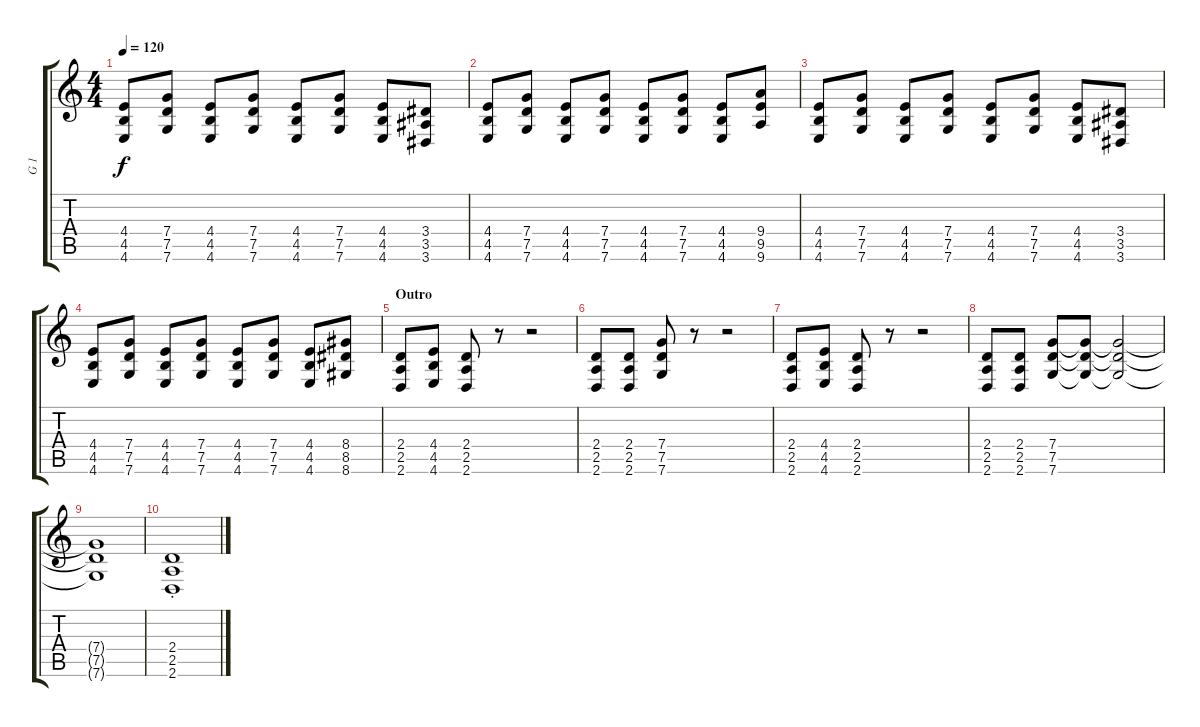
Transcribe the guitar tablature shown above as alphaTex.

\track ("G 1" "G 1") {instrument distortionguitar}
\staff {score tabs}
\tuning (D4 A3 F3 C3 G2 C2) {hide}
\ts (4 4)
\tempo 120
\clef g2
\ks c
(4.4 4.5 4.6).8{dy f} (7.4 7.5 7.6).8 (4.4 4.5 4.6).8 (7.4 7.5 7.6).8 (4.4 4.5 4.6).8 (7.4 7.5 7.6).8 (4.4 4.5 4.6).8 (3.4 3.5 3.6).8 |
(4.4 4.5 4.6).8 (7.4 7.5 7.6).8 (4.4 4.5 4.6).8 (7.4 7.5 7.6).8 (4.4 4.5 4.6).8 (7.4 7.5 7.6).8 (4.4 4.5 4.6).8 (9.4 9.5 9.6).8 |
(4.4 4.5 4.6).8 (7.4 7.5 7.6).8 (4.4 4.5 4.6).8 (7.4 7.5 7.6).8 (4.4 4.5 4.6).8 (7.4 7.5 7.6).8 (4.4 4.5 4.6).8 (3.4 3.5 3.6).8 |
(4.4 4.5 4.6).8 (7.4 7.5 7.6).8 (4.4 4.5 4.6).8 (7.4 7.5 7.6).8 (4.4 4.5 4.6).8 (7.4 7.5 7.6).8 (4.4 4.5 4.6).8 (8.4 8.5 8.6).8 |
\section ("" "Outro")
(2.4 2.5 2.6).8 (4.4 4.5 4.6).8 (2.4 2.5 2.6).8 r.8 r.2 |
(2.4 2.5 2.6).8 (2.4 2.5 2.6).8 (7.4 7.5 7.6).8 r.8 r.2 |
(2.4 2.5 2.6).8 (4.4 4.5 4.6).8 (2.4 2.5 2.6).8 r.8 r.2 |
(2.4 2.5 2.6).8 (2.4 2.5 2.6).8 (7.4 7.5 7.6).8 (7.4{t} 7.5{t} 7.6{t}).8 (7.4{t} 7.5{t} 7.6{t}).2 |
(7.4{t} 7.5{t} 7.6{t}).1 |
(2.4{st} 2.5{st} 2.6{st}).1
